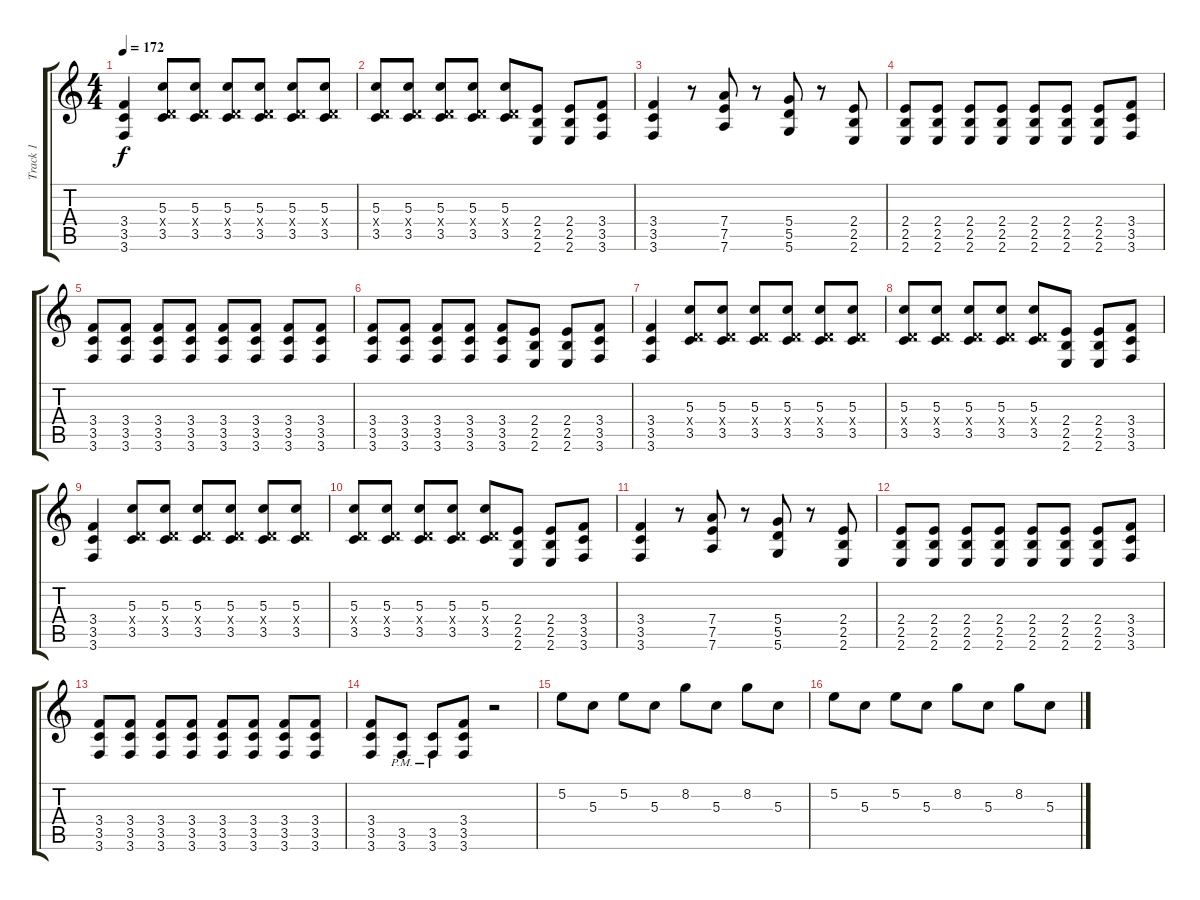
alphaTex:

\track ("Track 1" "Track 1") {instrument overdrivenguitar}
\staff {score tabs}
\tuning (E4 B3 G3 D3 A2 D2) {hide}
\ts (4 4)
\tempo 172
\clef g2
\ks c
(3.4 3.5 3.6).4{dy f} (5.3 0.4{x} 3.5).8 (5.3 0.4{x} 3.5).8 (5.3 0.4{x} 3.5).8 (5.3 0.4{x} 3.5).8 (5.3 0.4{x} 3.5).8 (5.3 0.4{x} 3.5).8 |
(5.3 0.4{x} 3.5).8 (5.3 0.4{x} 3.5).8 (5.3 0.4{x} 3.5).8 (5.3 0.4{x} 3.5).8 (5.3 0.4{x} 3.5).8 (2.4 2.5 2.6).8 (2.4 2.5 2.6).8 (3.4 3.5 3.6).8 |
(3.4 3.5 3.6).4 r.8 (7.4 7.5 7.6).8 r.8 (5.4 5.5 5.6).8 r.8 (2.4 2.5 2.6).8 |
(2.4 2.5 2.6).8 (2.4 2.5 2.6).8 (2.4 2.5 2.6).8 (2.4 2.5 2.6).8 (2.4 2.5 2.6).8 (2.4 2.5 2.6).8 (2.4 2.5 2.6).8 (3.4 3.5 3.6).8 |
(3.4 3.5 3.6).8 (3.4 3.5 3.6).8 (3.4 3.5 3.6).8 (3.4 3.5 3.6).8 (3.4 3.5 3.6).8 (3.4 3.5 3.6).8 (3.4 3.5 3.6).8 (3.4 3.5 3.6).8 |
(3.4 3.5 3.6).8 (3.4 3.5 3.6).8 (3.4 3.5 3.6).8 (3.4 3.5 3.6).8 (3.4 3.5 3.6).8 (2.4 2.5 2.6).8 (2.4 2.5 2.6).8 (3.4 3.5 3.6).8 |
(3.4 3.5 3.6).4 (5.3 0.4{x} 3.5).8 (5.3 0.4{x} 3.5).8 (5.3 0.4{x} 3.5).8 (5.3 0.4{x} 3.5).8 (5.3 0.4{x} 3.5).8 (5.3 0.4{x} 3.5).8 |
(5.3 0.4{x} 3.5).8 (5.3 0.4{x} 3.5).8 (5.3 0.4{x} 3.5).8 (5.3 0.4{x} 3.5).8 (5.3 0.4{x} 3.5).8 (2.4 2.5 2.6).8 (2.4 2.5 2.6).8 (3.4 3.5 3.6).8 |
(3.4 3.5 3.6).4 (5.3 0.4{x} 3.5).8 (5.3 0.4{x} 3.5).8 (5.3 0.4{x} 3.5).8 (5.3 0.4{x} 3.5).8 (5.3 0.4{x} 3.5).8 (5.3 0.4{x} 3.5).8 |
(5.3 0.4{x} 3.5).8 (5.3 0.4{x} 3.5).8 (5.3 0.4{x} 3.5).8 (5.3 0.4{x} 3.5).8 (5.3 0.4{x} 3.5).8 (2.4 2.5 2.6).8 (2.4 2.5 2.6).8 (3.4 3.5 3.6).8 |
(3.4 3.5 3.6).4 r.8 (7.4 7.5 7.6).8 r.8 (5.4 5.5 5.6).8 r.8 (2.4 2.5 2.6).8 |
(2.4 2.5 2.6).8 (2.4 2.5 2.6).8 (2.4 2.5 2.6).8 (2.4 2.5 2.6).8 (2.4 2.5 2.6).8 (2.4 2.5 2.6).8 (2.4 2.5 2.6).8 (3.4 3.5 3.6).8 |
(3.4 3.5 3.6).8 (3.4 3.5 3.6).8 (3.4 3.5 3.6).8 (3.4 3.5 3.6).8 (3.4 3.5 3.6).8 (3.4 3.5 3.6).8 (3.4 3.5 3.6).8 (3.4 3.5 3.6).8 |
(3.4 3.5 3.6).8 (3.5{pm} 3.6{pm}).8 (3.5{pm} 3.6{pm}).8 (3.4 3.5 3.6).8 r.2 |
5.2.8 5.3.8 5.2.8 5.3.8 8.2.8 5.3.8 8.2.8 5.3.8 |
5.2.8 5.3.8 5.2.8 5.3.8 8.2.8 5.3.8 8.2.8 5.3.8
